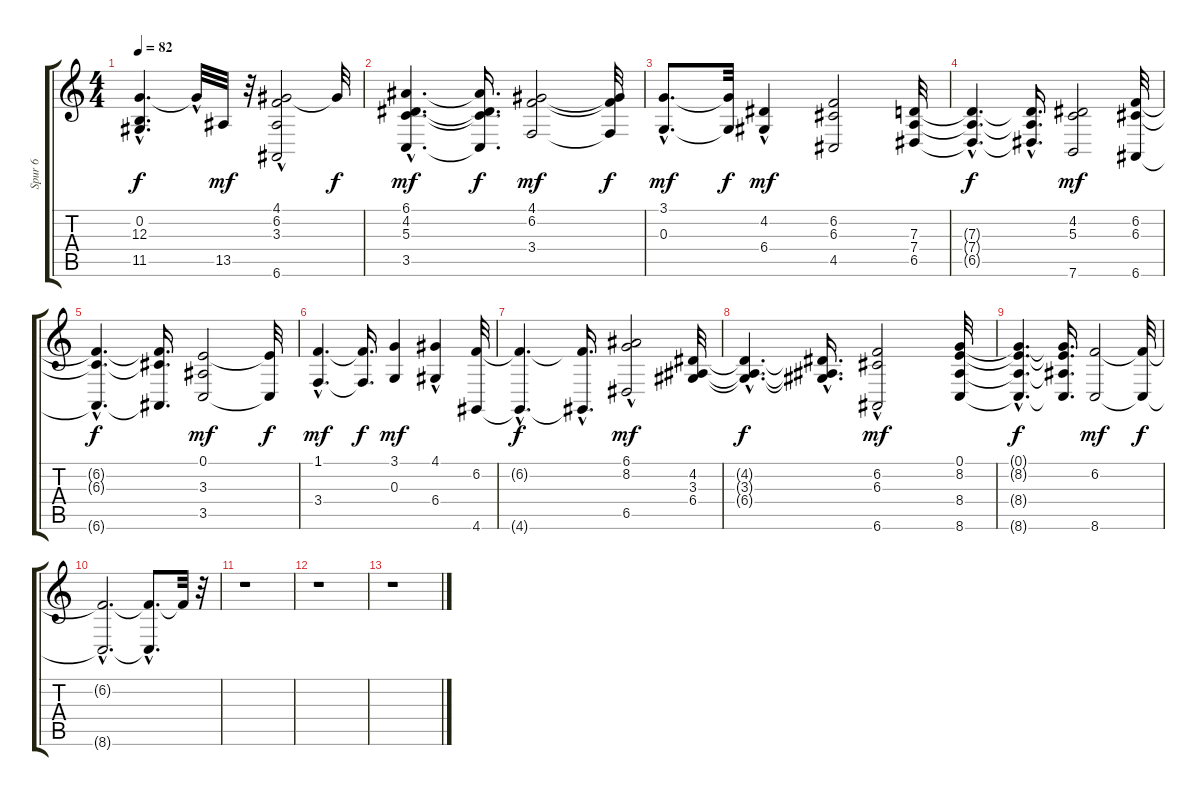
\track ("Spur 6" "Spur 6") {instrument synthvoice}
\staff {score tabs}
\tuning (E4 B3 G3 D3 A2 E2) {hide}
\ts (4 4)
\tempo 82
\clef g2
\ks c
(0.2{t} 12.3{hac t} 11.5{t}).4{d dy f} 12.3{hac t}.32 13.5.32{dy mf} r.32 (4.1 6.2{hac} 3.3{hac} 6.6{hac}).2 4.1{t}.32{dy f} |
(6.1{hac} 4.2{hac} 5.3{hac} 3.5{hac}).4{d dy mf} (6.1{t} 4.2{t} 5.3{t} 3.5{t}).16{d dy f} (4.1 6.2 3.4).2{dy mf} (4.1{t} 6.2{t} 3.4{t}).32{dy f} |
(3.1{hac} 0.3{hac}).8{d dy mf} (3.1{t} 0.3{t}).32{dy f} (4.2{hac} 6.4).4{dy mf} (6.2 6.3 4.5).2 (7.3 7.4 6.5).32 |
(7.3{hac t} 7.4{hac t} 6.5{hac t}).4{d dy f} (7.3{t} 7.4{hac t} 6.5{t}).16{d} (4.2 5.3 7.6).2{dy mf} (6.2 6.3 6.6).32 |
(6.2{hac t} 6.3{hac t} 6.6{hac t}).4{d dy f} (6.2{t} 6.3{t} 6.6{t}).16{d} (0.1 3.3 3.5).2{dy mf} (0.1{t} 3.5{t}).32{dy f} |
(1.1{hac} 3.4{hac}).4{d dy mf} (1.1{t} 3.4{t}).16{d dy f} (3.1 0.3).4{dy mf} (4.1{hac} 6.4).4 (6.2 4.6).32 |
(6.2{hac t} 4.6{hac t}).4{d dy f} (6.2{hac t} 4.6{hac t}).16{d} (6.1 8.2{hac} 6.5).2{dy mf} (4.2 3.3 6.4).32 |
(4.2{hac t} 3.3{hac t} 6.4{hac t}).4{d dy f} (4.2{hac t} 3.3{hac t} 6.4{hac t}).16{d} (6.2 6.3{hac} 6.6).2{dy mf} (0.1 8.2 8.4 8.6).32 |
(0.1{hac t} 8.2{hac t} 8.4{hac t} 8.6{hac t}).4{d dy f} (0.1{t} 8.2{t} 8.4{t} 8.6{t}).16{d} (6.2 8.6).2{dy mf} (6.2{t} 8.6{t}).32{dy f} |
(6.2{hac t} 8.6{hac t}).2{d} (6.2{hac t} 8.6{t}).8{d} 6.2{t}.32 r.32 |
r.1 |
r.1 |
r.1
